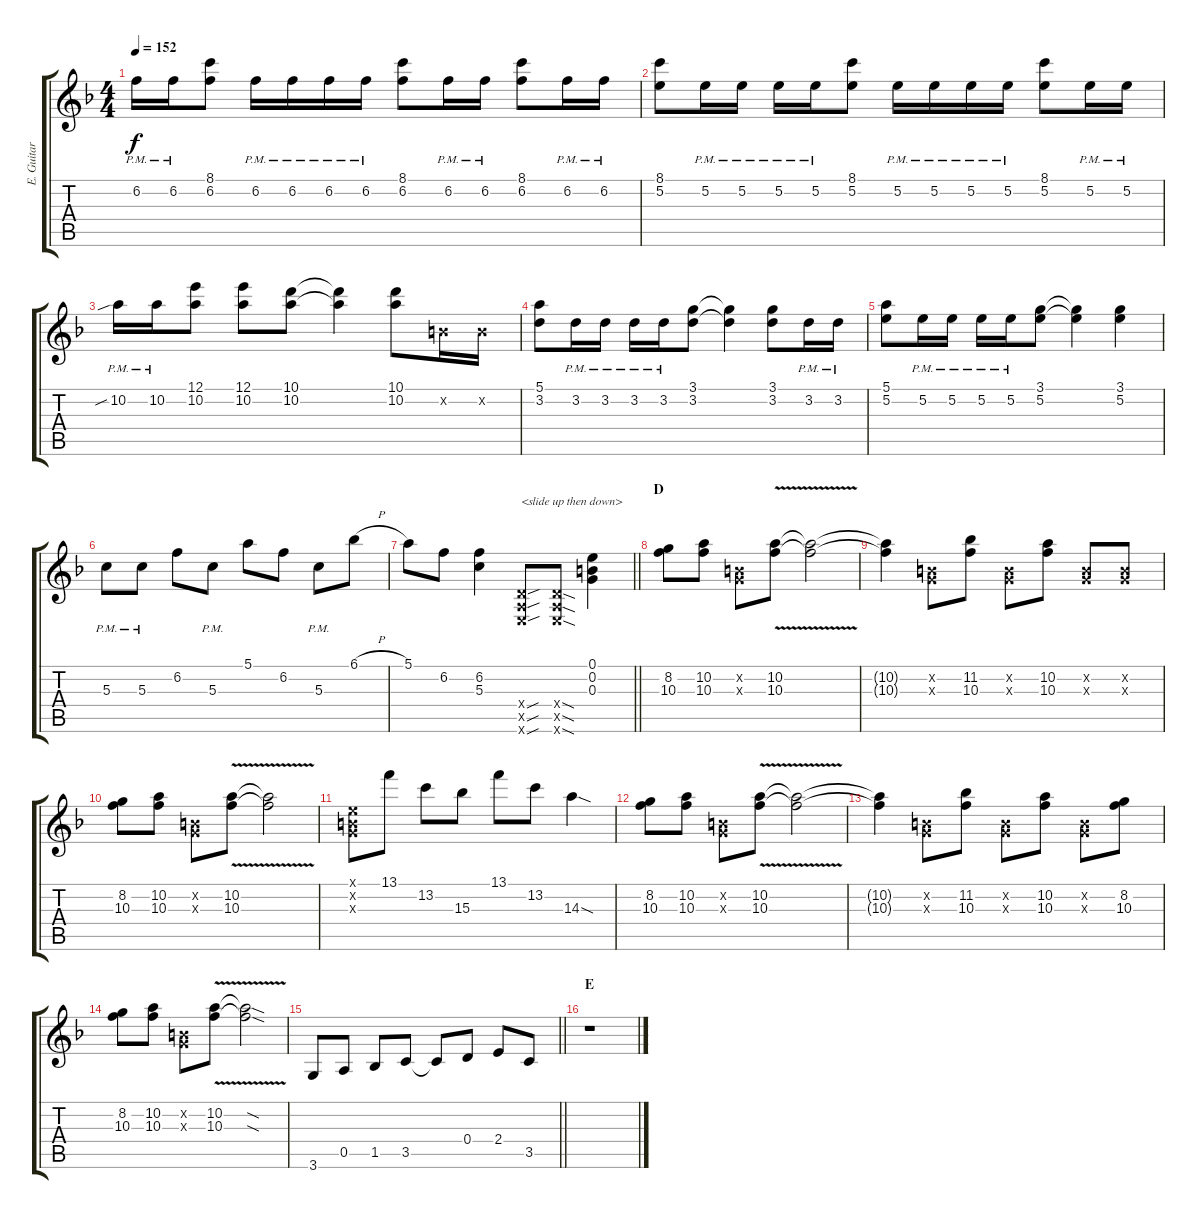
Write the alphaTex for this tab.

\track ("E. Guitar III" "E. Guitar ") {instrument overdrivenguitar}
\staff {score tabs}
\tuning (E4 B3 G3 D3 A2 E2) {hide}
\ts (4 4)
\tempo 152
\clef g2
\ks f
6.2{pm}.16{dy f} 6.2{pm}.16 (8.1 6.2).8 6.2{pm}.16 6.2{pm}.16 6.2{pm}.16 6.2{pm}.16 (8.1 6.2).8 6.2{pm}.16 6.2{pm}.16 (8.1 6.2).8 6.2{pm}.16 6.2{pm}.16 |
(8.1 5.2).8 5.2{pm}.16 5.2{pm}.16 5.2{pm}.16 5.2{pm}.16 (8.1 5.2).8 5.2{pm}.16 5.2{pm}.16 5.2{pm}.16 5.2{pm}.16 (8.1 5.2).8 5.2{pm}.16 5.2{pm}.16 |
10.2{sib pm}.16 10.2{pm}.16 (12.1 10.2).8 (12.1 10.2).8 (10.1 10.2).8 (10.1{t} 10.2{t}).4 (10.1 10.2).8 0.2{x}.16 0.2{x}.16 |
(5.1 3.2).8 3.2{pm}.16 3.2{pm}.16 3.2{pm}.16 3.2{pm}.16 (3.1 3.2).8 (3.1{t} 3.2{t}).4 (3.1 3.2).8 3.2{pm}.16 3.2{pm}.16 |
(5.1 5.2).8 5.2{pm}.16 5.2{pm}.16 5.2{pm}.16 5.2{pm}.16 (3.1 5.2).8 (3.1{t} 5.2{t}).4 (3.1 5.2).4 |
5.3{pm}.8 5.3{pm}.8 6.2.8 5.3{pm}.8 5.1.8 6.2.8 5.3{pm}.8 6.1{h}.8 |
\barLineRight lightlight
5.1.8 6.2.8 (6.2 5.3).4 (0.4{sou x} 0.5{sou x} 0.6{sou x}).8{txt "<slide up then down>"} (0.4{sod x} 0.5{sod x} 0.6{sod x}).8 (0.1 0.2 0.3).4 |
\section ("" "D")
(8.2 10.3).8 (10.2 10.3).8 (0.2{x} 0.3{x}).8 (10.2{v} 10.3{v}).8 (10.2{t} 10.3{t}).2 |
(10.2{t} 10.3{t}).4 (0.2{x} 0.3{x}).8 (11.2 10.3).8 (0.2{x} 0.3{x}).8 (10.2 10.3).8 (0.2{x} 0.3{x}).8 (0.2{x} 0.3{x}).8 |
(8.2 10.3).8 (10.2 10.3).8 (0.2{x} 0.3{x}).8 (10.2{v} 10.3{v}).8 (10.2{t} 10.3{t}).2 |
(0.1{x} 0.2{x} 0.3{x}).8 13.1.8 13.2.8 15.3.8 13.1.8 13.2.8 14.3{sod}.4 |
(8.2 10.3).8 (10.2 10.3).8 (0.2{x} 0.3{x}).8 (10.2{v} 10.3{v}).8 (10.2{t} 10.3{t}).2 |
(10.2{t} 10.3{t}).4 (0.2{x} 0.3{x}).8 (11.2 10.3).8 (0.2{x} 0.3{x}).8 (10.2 10.3).8 (0.2{x} 0.3{x}).8 (8.2 10.3).8 |
(8.2 10.3).8 (10.2 10.3).8 (0.2{x} 0.3{x}).8 (10.2{v} 10.3{v}).8 (10.2{sod t} 10.3{sod t}).2 |
\barLineRight lightlight
3.6.8 0.5.8 1.5.8 3.5.8 3.5{t}.8 0.4.8 2.4.8 3.5.8 |
\section ("" "E")
r.1
